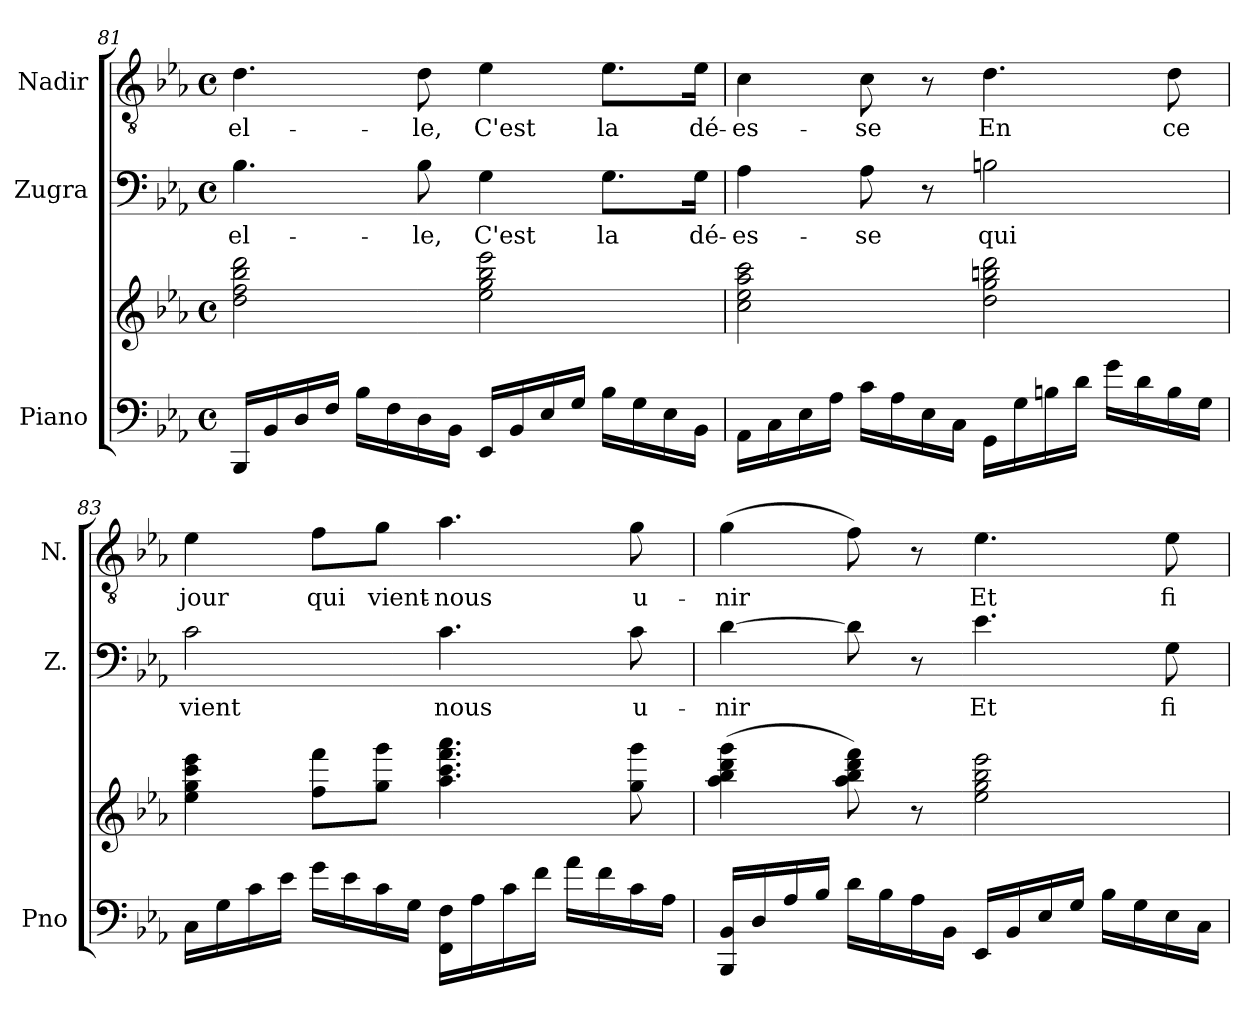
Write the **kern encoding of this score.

**kern	**kern	**kern	**text	**kern	**text
*part3	*part3	*part2	*part2	*part1	*part1
*staff4	*staff3	*staff2	*staff2	*staff1	*staff1
*I"Piano	*	*I"Zugra	*	*I"Nadir	*
*I'Pno	*	*I'Z.	*	*I'N.	*
!!LO:PB:g=z
*clefF4	*clefG2	*clefF4	*	*clefGv2	*
*k[b-e-a-]	*k[b-e-a-]	*k[b-e-a-]	*	*k[b-e-a-]	*
*M4/4	*M4/4	*M4/4	*	*M4/4	*
*met(c)	*met(c)	*met(c)	*	*met(c)	*
=81	=81	=81	=81	=81	=81
!	!	!	!LO:LY:b	!	!LO:LY:b
16BBB-/LL	2dd\ 2ff\ 2bb-\ 2ddd\	4.B-\	el-	4.d\	el-
16BB-/	.	.	.	.	.
16D/	.	.	.	.	.
16F/JJ	.	.	.	.	.
16B-\LL	.	.	.	.	.
16F\	.	.	.	.	.
!	!	!	!LO:LY:b	!	!LO:LY:b
16D\	.	8B-\	-le,	8d\	-le,
16BB-\JJ	.	.	.	.	.
!	!	!	!LO:LY:b	!	!LO:LY:b
16EE-/LL	2ee-\ 2gg\ 2bb-\ 2eee-\	4G\	C'est	4e-\	C'est
16BB-/	.	.	.	.	.
16E-/	.	.	.	.	.
16G/JJ	.	.	.	.	.
!	!	!	!LO:LY:b	!	!LO:LY:b
16B-\LL	.	8.G\L	la	8.e-\L	la
16G\	.	.	.	.	.
16E-\	.	.	.	.	.
!	!	!	!LO:LY:b	!	!LO:LY:b
16BB-\JJ	.	16G\Jk	dé-	16e-\Jk	dé-
=82	=82	=82	=82	=82	=82
!	!	!	!LO:LY:b	!	!LO:LY:b
16AA-\LL	2cc\ 2ee-\ 2aa-\ 2ccc\	4A-\	-es-	4c\	-es-
16C\	.	.	.	.	.
16E-\	.	.	.	.	.
16A-\JJ	.	.	.	.	.
!	!	!	!LO:LY:b	!	!LO:LY:b
16c\LL	.	8A-\	-se	8c\	-se
16A-\	.	.	.	.	.
16E-\	.	8r	.	8r	.
16C\JJ	.	.	.	.	.
!	!	!	!LO:LY:b	!	!LO:LY:b
16GG\LL	2dd\ 2gg\ 2bbn\ 2ddd\	2Bn\	qui	4.d\	En
16G\	.	.	.	.	.
16Bn\	.	.	.	.	.
16d\JJ	.	.	.	.	.
16g\LL	.	.	.	.	.
16d\	.	.	.	.	.
!	!	!	!	!	!LO:LY:b
16B\	.	.	.	8d\	ce
16G\JJ	.	.	.	.	.
=83	=83	=83	=83	=83	=83
!	!	!	!LO:LY:b	!	!LO:LY:b
16C\LL	4ee-\ 4gg\ 4ccc\ 4eee-\	2c\	vient	4e-\	jour
16G\	.	.	.	.	.
16c\	.	.	.	.	.
16e-\JJ	.	.	.	.	.
!	!	!	!	!	!LO:LY:b
16g\LL	8ff\ 8fff\L	.	.	8f\L	qui
16e-\	.	.	.	.	.
!	!	!	!	!	!LO:LY:b
16c\	8gg\ 8ggg\J	.	.	8g\J	vient-
16G\JJ	.	.	.	.	.
!	!	!	!LO:LY:b	!	!LO:LY:b
16FF\ 16F\LL	4.aa-\ 4.ccc\ 4.fff\ 4.aaa-\	4.c\	nous	4.a-\	-nous
16A-\	.	.	.	.	.
16c\	.	.	.	.	.
16f\JJ	.	.	.	.	.
16a-\LL	.	.	.	.	.
16f\	.	.	.	.	.
!	!	!	!LO:LY:b	!	!LO:LY:b
16c\	8gg\ 8ggg\	8c\	u-	8g\	u-
16A-\JJ	.	.	.	.	.
!!LO:LB:g=z
=84	=84	=84	=84	=84	=84
!	!	!	!LO:LY:b	!	!LO:LY:b
16BBB-/ 16BB-/LL	(>4aa-\ 4bb-\ 4ddd\ 4ggg\	[4d\	-nir	(>4g\	-nir
16D/	.	.	.	.	.
16A-/	.	.	.	.	.
16B-/JJ	.	.	.	.	.
16d\LL	8aa-\ 8bb-\ 8ddd\ 8fff\)	8d\]	.	8f\)	.
16B-\	.	.	.	.	.
16A-\	8r	8r	.	8r	.
16BB-\JJ	.	.	.	.	.
!	!	!	!LO:LY:b	!	!LO:LY:b
16EE-/LL	2ee-\ 2gg\ 2bb-\ 2eee-\	4.e-\	Et	4.e-\	Et
16BB-/	.	.	.	.	.
16E-/	.	.	.	.	.
16G/JJ	.	.	.	.	.
16B-\LL	.	.	.	.	.
16G\	.	.	.	.	.
!	!	!	!LO:LY:b	!	!LO:LY:b
16E-\	.	8G\	fi-	8e-\	fi-
16C\JJ	.	.	.	.	.
=	=	=	=	=	=
*-	*-	*-	*-	*-	*-
